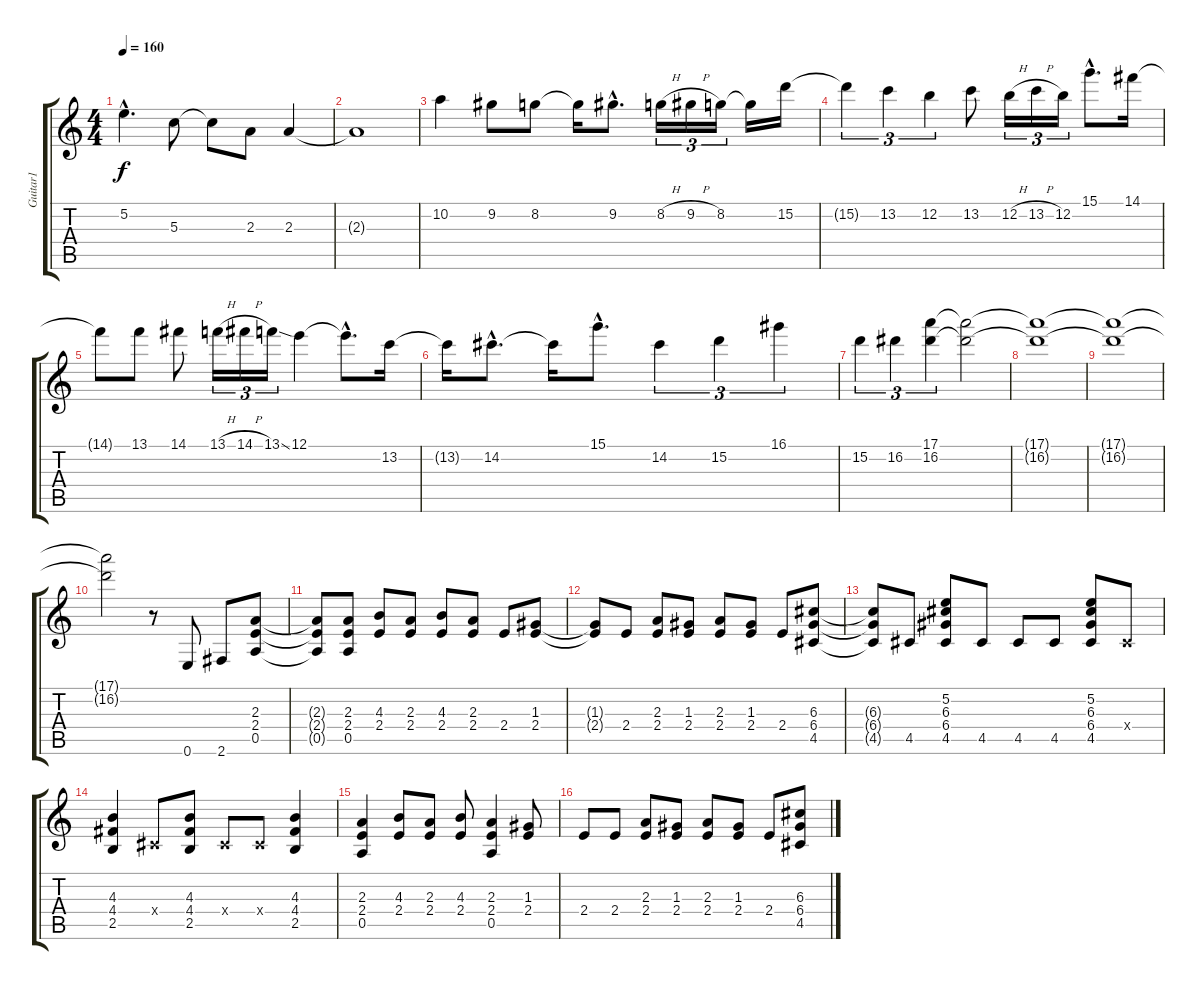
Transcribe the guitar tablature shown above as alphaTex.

\track ("Guitar1" "Guitar1") {instrument distortionguitar}
\staff {score tabs}
\tuning (E4 B3 G3 D3 A2 E2) {hide}
\ts (4 4)
\tempo 160
\clef g2
\ks c
5.2{hac}.4{d dy f} 5.3.8 5.3{t}.8 2.3.8 2.3.4 |
2.3{t}.1 |
10.2.4 9.2.8 8.2.8 8.2{t}.16 9.2{hac}.8{d} 8.2{h}.16{tu (3 2)} 9.2{h}.16{tu (3 2)} 8.2.16{tu (3 2)} 8.2{t}.16 15.2.16 |
15.2{t}.4{tu (3 2)} 13.2.4{tu (3 2)} 12.2.4{tu (3 2)} 13.2.8 12.2{h}.16{tu (3 2)} 13.2{h}.16{tu (3 2)} 12.2.16{tu (3 2)} 15.1{hac}.8{d} 14.1.16 |
14.1{t}.8 13.1.8 14.1.8 13.1{h}.16{tu (3 2)} 14.1{h}.16{tu (3 2)} 13.1{ss}.16{tu (3 2)} 12.1.4 12.1{hac t}.8{d} 13.2.16 |
13.2{t}.16 14.2{hac}.8{d} 14.2{t}.16 15.1{hac}.8{d} 14.2.4{tu (3 2)} 15.2.4{tu (3 2)} 16.1.4{tu (3 2)} |
15.2.4{tu (3 2)} 16.2.4{tu (3 2)} (17.1 16.2).4{tu (3 2)} (17.1{t} 16.2{t}).2 |
(17.1{t} 16.2{t}).1 |
(17.1{t} 16.2{t}).1 |
(17.1{t} 16.2{t}).2 r.8 0.6.8 2.6.8 (2.3 2.4 0.5).8 |
(2.3{t} 2.4{t} 0.5{t}).8 (2.3 2.4 0.5).8 (4.3 2.4).8 (2.3 2.4).8 (4.3 2.4).8 (2.3 2.4).8 2.4.8 (1.3 2.4).8 |
(1.3{t} 2.4{t}).8 2.4.8 (2.3 2.4).8 (1.3 2.4).8 (2.3 2.4).8 (1.3 2.4).8 2.4.8 (6.3 6.4 4.5).8 |
(6.3{t} 6.4{t} 4.5{t}).8 4.5.8 (5.2 6.3 6.4 4.5).8 4.5.8 4.5.8 4.5.8 (5.2 6.3 6.4 4.5).8 -1.4{x}.8 |
(4.3 4.4 2.5).4 -1.4{x}.8 (4.3 4.4 2.5).8 -1.4{x}.8 -1.4{x}.8 (4.3 4.4 2.5).4 |
(2.3 2.4 0.5).4 (4.3 2.4).8 (2.3 2.4).8 (4.3 2.4).8 (2.3 2.4 0.5).4 (1.3 2.4).8 |
2.4.8 2.4.8 (2.3 2.4).8 (1.3 2.4).8 (2.3 2.4).8 (1.3 2.4).8 2.4.8 (6.3 6.4 4.5).8
